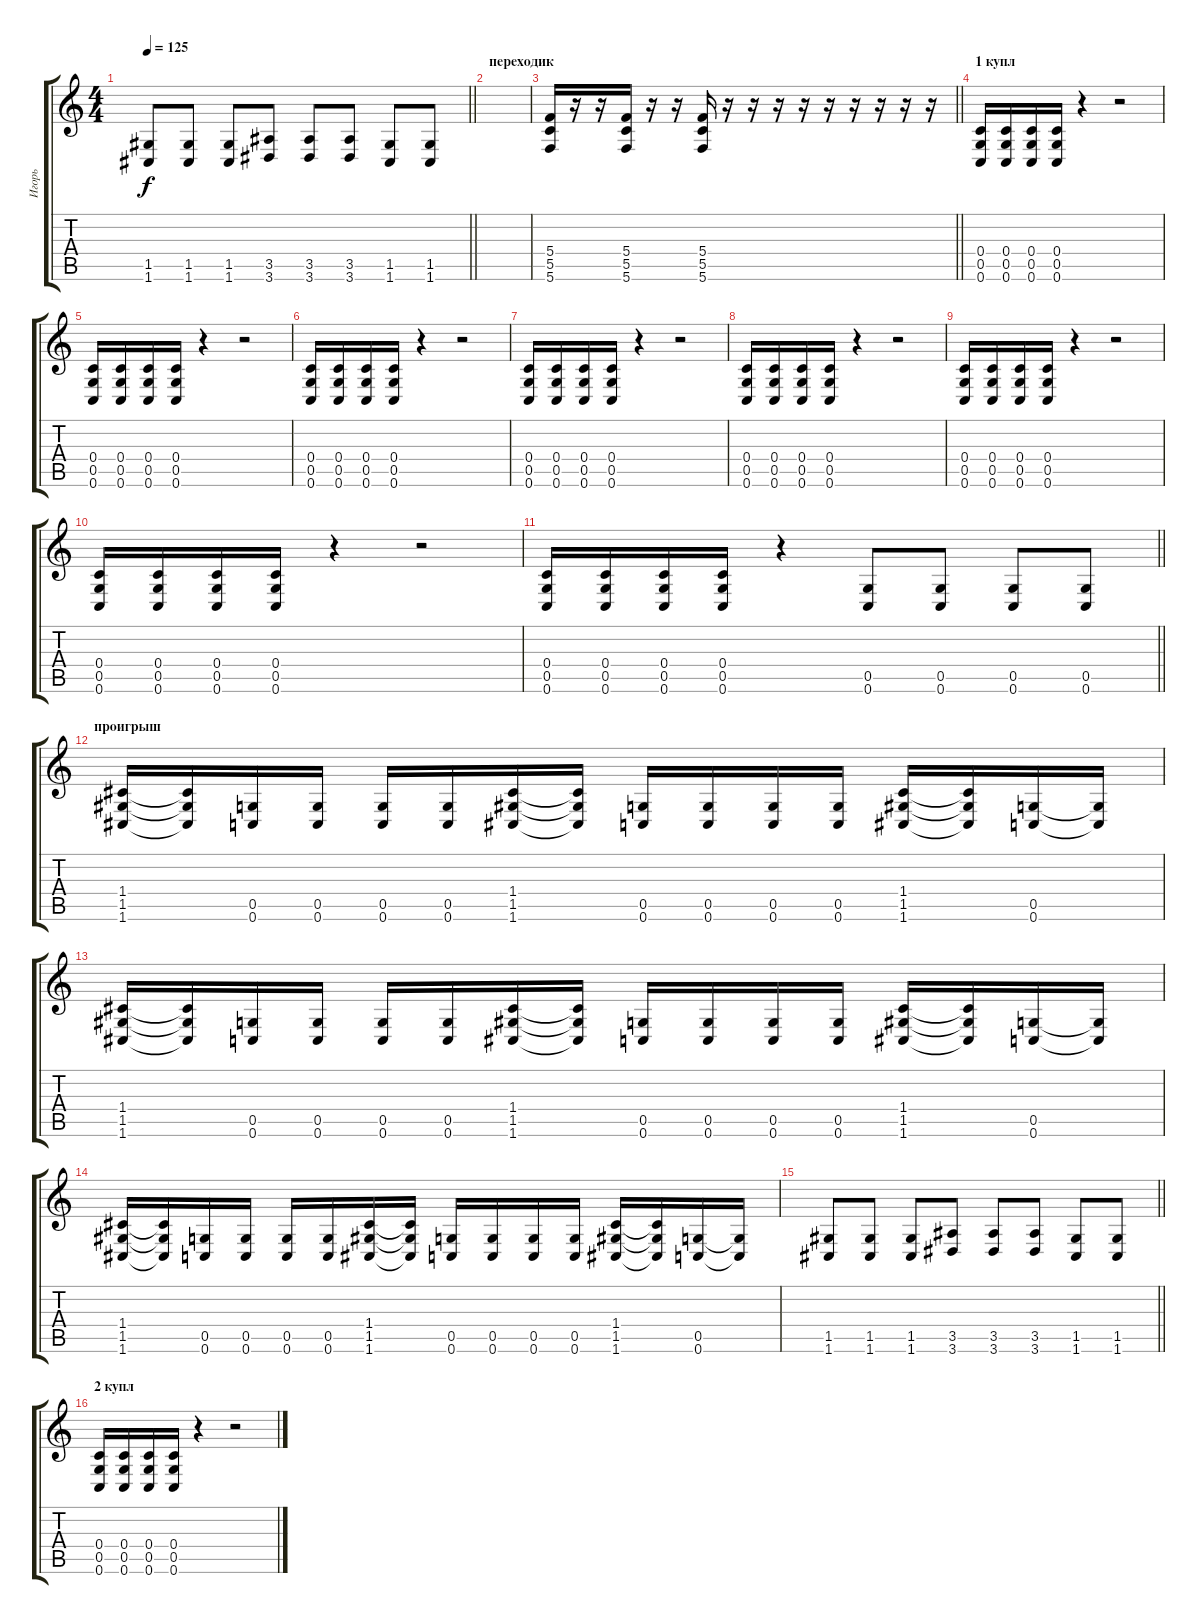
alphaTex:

\track ("Игорь" "Игорь") {instrument distortionguitar}
\staff {score tabs}
\tuning (D4 A3 F3 C3 G2 C2) {hide}
\ts (4 4)
\tempo 125
\clef g2
\barLineRight lightlight
\ks c
(1.5 1.6).8{dy f} (1.5 1.6).8 (1.5 1.6).8 (3.5 3.6).8 (3.5 3.6).8 (3.5 3.6).8 (1.5 1.6).8 (1.5 1.6).8 |
\section ("" "переходик")
|
\barLineRight lightlight
(5.4 5.5 5.6).16 r.16 r.16 (5.4 5.5 5.6).16 r.16 r.16 (5.4 5.5 5.6).16 r.16 r.16 r.16 r.16 r.16 r.16 r.16 r.16 r.16 |
\section ("" "1 купл")
(0.4 0.5 0.6).16 (0.4 0.5 0.6).16 (0.4 0.5 0.6).16 (0.4 0.5 0.6).16 r.4 r.2 |
(0.4 0.5 0.6).16 (0.4 0.5 0.6).16 (0.4 0.5 0.6).16 (0.4 0.5 0.6).16 r.4 r.2 |
(0.4 0.5 0.6).16 (0.4 0.5 0.6).16 (0.4 0.5 0.6).16 (0.4 0.5 0.6).16 r.4 r.2 |
(0.4 0.5 0.6).16 (0.4 0.5 0.6).16 (0.4 0.5 0.6).16 (0.4 0.5 0.6).16 r.4 r.2 |
(0.4 0.5 0.6).16 (0.4 0.5 0.6).16 (0.4 0.5 0.6).16 (0.4 0.5 0.6).16 r.4 r.2 |
(0.4 0.5 0.6).16 (0.4 0.5 0.6).16 (0.4 0.5 0.6).16 (0.4 0.5 0.6).16 r.4 r.2 |
(0.4 0.5 0.6).16 (0.4 0.5 0.6).16 (0.4 0.5 0.6).16 (0.4 0.5 0.6).16 r.4 r.2 |
\barLineRight lightlight
(0.4 0.5 0.6).16 (0.4 0.5 0.6).16 (0.4 0.5 0.6).16 (0.4 0.5 0.6).16 r.4 (0.5 0.6).8 (0.5 0.6).8 (0.5 0.6).8 (0.5 0.6).8 |
\section ("" "проигрыш")
(1.4 1.5 1.6).16 (1.4{t} 1.5{t} 1.6{t}).16 (0.5 0.6).16 (0.5 0.6).16 (0.5 0.6).16 (0.5 0.6).16 (1.4 1.5 1.6).16 (1.4{t} 1.5{t} 1.6{t}).16 (0.5 0.6).16 (0.5 0.6).16 (0.5 0.6).16 (0.5 0.6).16 (1.4 1.5 1.6).16 (1.4{t} 1.5{t} 1.6{t}).16 (0.5 0.6).16 (0.5{t} 0.6{t}).16 |
(1.4 1.5 1.6).16 (1.4{t} 1.5{t} 1.6{t}).16 (0.5 0.6).16 (0.5 0.6).16 (0.5 0.6).16 (0.5 0.6).16 (1.4 1.5 1.6).16 (1.4{t} 1.5{t} 1.6{t}).16 (0.5 0.6).16 (0.5 0.6).16 (0.5 0.6).16 (0.5 0.6).16 (1.4 1.5 1.6).16 (1.4{t} 1.5{t} 1.6{t}).16 (0.5 0.6).16 (0.5{t} 0.6{t}).16 |
(1.4 1.5 1.6).16 (1.4{t} 1.5{t} 1.6{t}).16 (0.5 0.6).16 (0.5 0.6).16 (0.5 0.6).16 (0.5 0.6).16 (1.4 1.5 1.6).16 (1.4{t} 1.5{t} 1.6{t}).16 (0.5 0.6).16 (0.5 0.6).16 (0.5 0.6).16 (0.5 0.6).16 (1.4 1.5 1.6).16 (1.4{t} 1.5{t} 1.6{t}).16 (0.5 0.6).16 (0.5{t} 0.6{t}).16 |
\barLineRight lightlight
(1.5 1.6).8 (1.5 1.6).8 (1.5 1.6).8 (3.5 3.6).8 (3.5 3.6).8 (3.5 3.6).8 (1.5 1.6).8 (1.5 1.6).8 |
\section ("" "2 купл")
(0.4 0.5 0.6).16 (0.4 0.5 0.6).16 (0.4 0.5 0.6).16 (0.4 0.5 0.6).16 r.4 r.2
